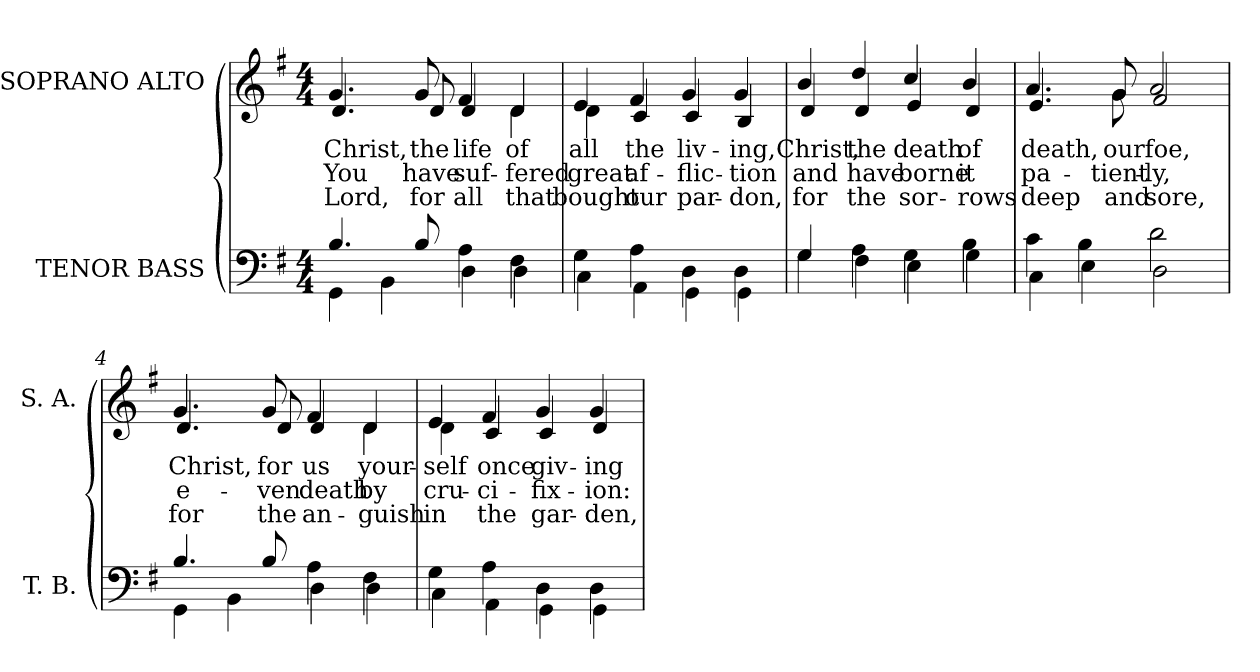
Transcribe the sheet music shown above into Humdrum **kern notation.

**kern	**kern	**text	**text	**text
*part2	*part1	*part1	*part1	*part1
*staff2	*staff1	*staff1	*staff1	*staff1
*I"TENOR BASS	*I"SOPRANO ALTO	*	*	*
*I'T. B.	*I'S. A.	*	*	*
!!LO:PB:g=z
*clefF4	*clefG2	*	*	*
*k[f#]	*k[f#]	*	*	*
*G:	*G:	*	*	*
*M4/4	*M4/4	*	*	*
=	=	=	=	=
*^	*	*	*	*
!	!	!LO:TX:b:cj:t=1	!	!	!
!	!	!LO:TX:b:cj:t=2	!	!	!
!	!	!LO:TX:b:cj:t=3	!	!	!
!	!	!	!LO:LY:b:color=#000000	!LO:LY:b:color=#000000	!LO:LY:b:color=#000000
*	*	*^	*	*	*
4.Bi/	4GGi\	4.gi/	4.di/	Christ,	You	Lord,
.	4BBi\	.	.	.	.	.
!	!	!	!	!LO:LY:b:color=#000000	!LO:LY:b:color=#000000	!LO:LY:b:color=#000000
8Bi/	.	8gi/	8di/	the	have	for
!	!	!	!	!LO:LY:b:color=#000000	!LO:LY:b:color=#000000	!LO:LY:b:color=#000000
4Ai\	4Di\	4f#i/	4di/	life	suf-	all
!	!	!	!	!LO:LY:b:color=#000000	!LO:LY:b:color=#000000	!LO:LY:b:color=#000000
4F#i\	4Di\	4di/	4di\	of	-fered	that
=1	=1	=1	=1	=1	=1	=1
!	!	!	!	!LO:LY:b:color=#000000	!LO:LY:b:color=#000000	!LO:LY:b:color=#000000
4Gi\	4Ci\	4ei/	4di\	all	great	bought
!	!	!	!	!LO:LY:b:color=#000000	!LO:LY:b:color=#000000	!LO:LY:b:color=#000000
4Ai\	4AAi\	4f#i/	4ci/	the	af-	our
!	!	!	!	!LO:LY:b:color=#000000	!LO:LY:b:color=#000000	!LO:LY:b:color=#000000
4Di\	4GGi\	4gi/	4ci/	liv-	-flic-	par-
!	!	!	!	!LO:LY:b:color=#000000	!LO:LY:b:color=#000000	!LO:LY:b:color=#000000
4Di\	4GGi\	4gi/	4Bi/	-ing,	-tion	-don,
=2	=2	=2	=2	=2	=2	=2
!	!	!	!	!LO:LY:b:color=#000000	!LO:LY:b:color=#000000	!LO:LY:b:color=#000000
4Gi/	4Gi\	4bi/	4di/	Christ,	and	for
!	!	!	!	!LO:LY:b:color=#000000	!LO:LY:b:color=#000000	!LO:LY:b:color=#000000
4Ai\	4F#i\	4ddi/	4di/	the	have	the
!	!	!	!	!LO:LY:b:color=#000000	!LO:LY:b:color=#000000	!LO:LY:b:color=#000000
4Gi\	4Ei\	4cci/	4ei/	death	borne	sor-
!	!	!	!	!LO:LY:b:color=#000000	!LO:LY:b:color=#000000	!LO:LY:b:color=#000000
4Bi\	4Gi\	4bi/	4di/	of	it	-rows
=3	=3	=3	=3	=3	=3	=3
!	!	!	!	!LO:LY:b:color=#000000	!LO:LY:b:color=#000000	!LO:LY:b:color=#000000
4ci\	4Ci\	4.ai/	4.ei/	death,	pa-	deep
4Bi\	4Ei\	.	.	.	.	.
!	!	!	!	!LO:LY:b:color=#000000	!LO:LY:b:color=#000000	!LO:LY:b:color=#000000
.	.	8gi/	8gi\	our	-tient-	and
!	!	!	!	!LO:LY:b:color=#000000	!LO:LY:b:color=#000000	!LO:LY:b:color=#000000
2di\	2Di\	2ai/	2f#i/	foe,	-ly,	sore,
!!LO:LB:g=z	!!
=4	=4	=4	=4	=4	=4	=4
!	!	!	!	!LO:LY:b:color=#000000	!LO:LY:b:color=#000000	!LO:LY:b:color=#000000
4.Bi/	4GGi\	4.gi/	4.di/	Christ,	e-	for
.	4BBi\	.	.	.	.	.
!	!	!	!	!LO:LY:b:color=#000000	!LO:LY:b:color=#000000	!LO:LY:b:color=#000000
8Bi/	.	8gi/	8di/	for	-ven	the
!	!	!	!	!LO:LY:b:color=#000000	!LO:LY:b:color=#000000	!LO:LY:b:color=#000000
4Ai\	4Di\	4f#i/	4di/	us	death	an-
!	!	!	!	!LO:LY:b:color=#000000	!LO:LY:b:color=#000000	!LO:LY:b:color=#000000
4F#i\	4Di\	4di/	4di\	your-	by	-guish
=5	=5	=5	=5	=5	=5	=5
!	!	!	!	!LO:LY:b:color=#000000	!LO:LY:b:color=#000000	!LO:LY:b:color=#000000
4Gi\	4Ci\	4ei/	4di\	-self	cru-	in
!	!	!	!	!LO:LY:b:color=#000000	!LO:LY:b:color=#000000	!LO:LY:b:color=#000000
4Ai\	4AAi\	4f#i/	4ci/	once	-ci-	the
!	!	!	!	!LO:LY:b:color=#000000	!LO:LY:b:color=#000000	!LO:LY:b:color=#000000
4Di\	4GGi\	4gi/	4ci/	giv-	-fix-	gar-
!	!	!	!	!LO:LY:b:color=#000000	!LO:LY:b:color=#000000	!LO:LY:b:color=#000000
4Di\	4GGi\	4gi/	4di/	-ing	-ion:	-den,
*v	*v	*	*	*	*	*
*	*v	*v	*	*	*
=	=	=	=	=
*-	*-	*-	*-	*-
